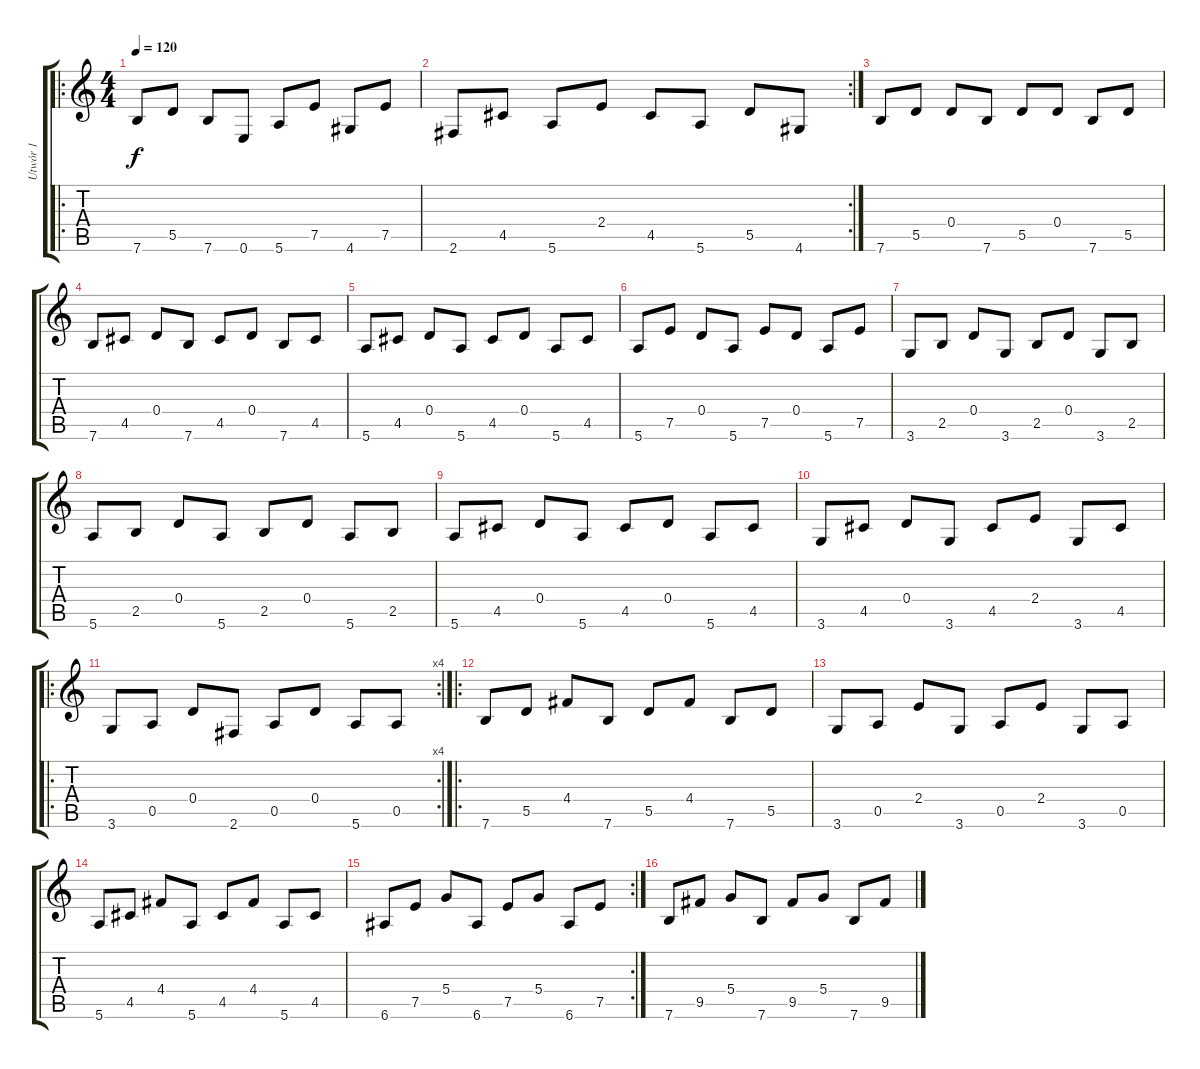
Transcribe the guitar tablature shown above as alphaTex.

\track ("Utwór 1" "Utwór 1") {instrument acousticguitarnylon}
\staff {score tabs}
\tuning (E4 B3 G3 D3 A2 E2) {hide}
\ro
\ts (4 4)
\tempo 120
\clef g2
\ks c
7.6.8{dy f instrument acousticguitarnylon} 5.5.8 7.6.8 0.6.8 5.6.8 7.5.8 4.6.8 7.5.8 |
\rc 2
2.6.8 4.5.8 5.6.8 2.4.8 4.5.8 5.6.8 5.5.8 4.6.8 |
7.6.8 5.5.8 0.4.8 7.6.8 5.5.8 0.4.8 7.6.8 5.5.8 |
7.6.8 4.5.8 0.4.8 7.6.8 4.5.8 0.4.8 7.6.8 4.5.8 |
5.6.8 4.5.8 0.4.8 5.6.8 4.5.8 0.4.8 5.6.8 4.5.8 |
5.6.8 7.5.8 0.4.8 5.6.8 7.5.8 0.4.8 5.6.8 7.5.8 |
3.6.8 2.5.8 0.4.8 3.6.8 2.5.8 0.4.8 3.6.8 2.5.8 |
5.6.8 2.5.8 0.4.8 5.6.8 2.5.8 0.4.8 5.6.8 2.5.8 |
5.6.8 4.5.8 0.4.8 5.6.8 4.5.8 0.4.8 5.6.8 4.5.8 |
3.6.8 4.5.8 0.4.8 3.6.8 4.5.8 2.4.8 3.6.8 4.5.8 |
\ro
\rc 4
3.6.8 0.5.8 0.4.8 2.6.8 0.5.8 0.4.8 5.6.8 0.5.8 |
\ro
7.6.8 5.5.8 4.4.8 7.6.8 5.5.8 4.4.8 7.6.8 5.5.8 |
3.6.8 0.5.8 2.4.8 3.6.8 0.5.8 2.4.8 3.6.8 0.5.8 |
5.6.8 4.5.8 4.4.8 5.6.8 4.5.8 4.4.8 5.6.8 4.5.8 |
\rc 2
6.6.8 7.5.8 5.4.8 6.6.8 7.5.8 5.4.8 6.6.8 7.5.8 |
7.6.8 9.5.8 5.4.8 7.6.8 9.5.8 5.4.8 7.6.8 9.5.8
